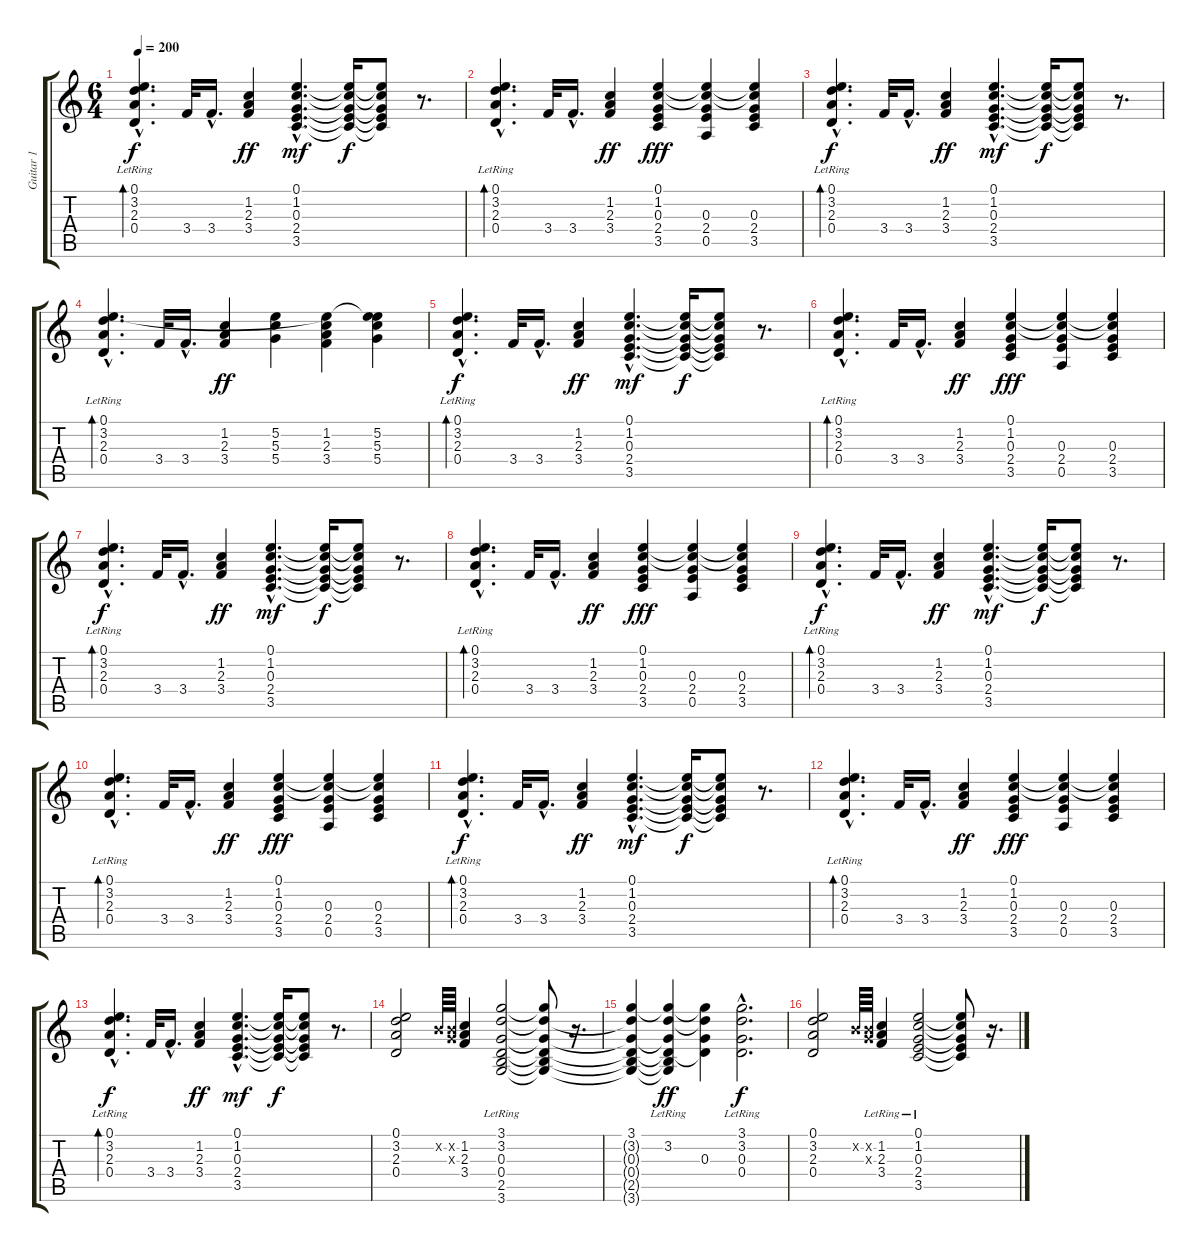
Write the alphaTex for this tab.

\track ("Guitar 1" "Guitar 1") {instrument electricguitarjazz}
\staff {score tabs}
\tuning (E4 B3 G3 D3 A2 E2) {hide}
\ts (6 4)
\tempo 200
\clef g2
\ks c
(0.1{hac} 3.2{hac} 2.3{hac lr} 0.4{hac}).4{d bd 30 dy f instrument electricguitarjazz} 3.4.32 3.4{hac}.16{d} (1.2 2.3 3.4).4{dy ff} (0.1{hac} 1.2{hac} 0.3{hac} 2.4{hac} 3.5{hac}).4{d dy mf} (0.1{t} 1.2{t} 0.3{t} 2.4{t} 3.5{t}).16{dy f} (0.1{t} 1.2{t} 0.3{t} 2.4{t} 3.5{t}).8 r.8{d} |
(0.1{hac} 3.2{hac} 2.3{hac lr} 0.4{hac}).4{d bd 30} 3.4.32 3.4{hac}.16{d} (1.2 2.3 3.4).4{dy ff} (0.1 1.2 0.3 2.4 3.5).4{dy fff} (0.1{t} 1.2{t} 0.3 2.4 0.5).4 (0.1{t} 1.2{t} 0.3 2.4 3.5).4 |
(0.1{hac} 3.2{hac} 2.3{hac lr} 0.4{hac}).4{d bd 30 dy f} 3.4.32 3.4{hac}.16{d} (1.2 2.3 3.4).4{dy ff} (0.1{hac} 1.2{hac} 0.3{hac} 2.4{hac} 3.5{hac}).4{d dy mf} (0.1{t} 1.2{t} 0.3{t} 2.4{t} 3.5{t}).16{dy f} (0.1{t} 1.2{t} 0.3{t} 2.4{t} 3.5{t}).8 r.8{d} |
(0.1{hac} 3.2{hac} 2.3{hac lr} 0.4{hac}).4{d bd 30} 3.4.32 3.4{hac}.16{d} (1.2 2.3 3.4).4{dy ff} (5.2 5.3 5.4).4 (0.1{t} 1.2 2.3 3.4).4 (0.1{t} 5.2 5.3 5.4).4 |
(0.1{hac} 3.2{hac} 2.3{hac lr} 0.4{hac}).4{d bd 30 dy f} 3.4.32 3.4{hac}.16{d} (1.2 2.3 3.4).4{dy ff} (0.1{hac} 1.2{hac} 0.3{hac} 2.4{hac} 3.5{hac}).4{d dy mf} (0.1{t} 1.2{t} 0.3{t} 2.4{t} 3.5{t}).16{dy f} (0.1{t} 1.2{t} 0.3{t} 2.4{t} 3.5{t}).8 r.8{d} |
(0.1{hac} 3.2{hac} 2.3{hac lr} 0.4{hac}).4{d bd 30} 3.4.32 3.4{hac}.16{d} (1.2 2.3 3.4).4{dy ff} (0.1 1.2 0.3 2.4 3.5).4{dy fff} (0.1{t} 1.2{t} 0.3 2.4 0.5).4 (0.1{t} 1.2{t} 0.3 2.4 3.5).4 |
(0.1{hac} 3.2{hac} 2.3{hac lr} 0.4{hac}).4{d bd 30 dy f} 3.4.32 3.4{hac}.16{d} (1.2 2.3 3.4).4{dy ff} (0.1{hac} 1.2{hac} 0.3{hac} 2.4{hac} 3.5{hac}).4{d dy mf} (0.1{t} 1.2{t} 0.3{t} 2.4{t} 3.5{t}).16{dy f} (0.1{t} 1.2{t} 0.3{t} 2.4{t} 3.5{t}).8 r.8{d} |
(0.1{hac} 3.2{hac} 2.3{hac lr} 0.4{hac}).4{d bd 30} 3.4.32 3.4{hac}.16{d} (1.2 2.3 3.4).4{dy ff} (0.1 1.2 0.3 2.4 3.5).4{dy fff} (0.1{t} 1.2{t} 0.3 2.4 0.5).4 (0.1{t} 1.2{t} 0.3 2.4 3.5).4 |
(0.1{hac} 3.2{hac} 2.3{hac lr} 0.4{hac}).4{d bd 30 dy f} 3.4.32 3.4{hac}.16{d} (1.2 2.3 3.4).4{dy ff} (0.1{hac} 1.2{hac} 0.3{hac} 2.4{hac} 3.5{hac}).4{d dy mf} (0.1{t} 1.2{t} 0.3{t} 2.4{t} 3.5{t}).16{dy f} (0.1{t} 1.2{t} 0.3{t} 2.4{t} 3.5{t}).8 r.8{d} |
(0.1{hac} 3.2{hac} 2.3{hac lr} 0.4{hac}).4{d bd 30} 3.4.32 3.4{hac}.16{d} (1.2 2.3 3.4).4{dy ff} (0.1 1.2 0.3 2.4 3.5).4{dy fff} (0.1{t} 1.2{t} 0.3 2.4 0.5).4 (0.1{t} 1.2{t} 0.3 2.4 3.5).4 |
(0.1{hac} 3.2{hac} 2.3{hac lr} 0.4{hac}).4{d bd 30 dy f} 3.4.32 3.4{hac}.16{d} (1.2 2.3 3.4).4{dy ff} (0.1{hac} 1.2{hac} 0.3{hac} 2.4{hac} 3.5{hac}).4{d dy mf} (0.1{t} 1.2{t} 0.3{t} 2.4{t} 3.5{t}).16{dy f} (0.1{t} 1.2{t} 0.3{t} 2.4{t} 3.5{t}).8 r.8{d} |
(0.1{hac} 3.2{hac} 2.3{hac lr} 0.4{hac}).4{d bd 30} 3.4.32 3.4{hac}.16{d} (1.2 2.3 3.4).4{dy ff} (0.1 1.2 0.3 2.4 3.5).4{dy fff} (0.1{t} 1.2{t} 0.3 2.4 0.5).4 (0.1{t} 1.2{t} 0.3 2.4 3.5).4 |
(0.1{hac} 3.2{hac} 2.3{hac lr} 0.4{hac}).4{d bd 30 dy f} 3.4.32 3.4{hac}.16{d} (1.2 2.3 3.4).4{dy ff} (0.1{hac} 1.2{hac} 0.3{hac} 2.4{hac} 3.5{hac}).4{d dy mf} (0.1{t} 1.2{t} 0.3{t} 2.4{t} 3.5{t}).16{dy f} (0.1{t} 1.2{t} 0.3{t} 2.4{t} 3.5{t}).8 r.8{d} |
(0.1 3.2 2.3 0.4).2 0.2{x}.64 (0.2{x} 0.3{x}).64 (1.2 2.3 3.4).4 (3.1{lr} 3.2{lr} 0.3{lr} 0.4{lr} 2.5 3.6).2 (3.1{t} 3.2{t} 0.3{t} 0.4{t} 2.5{t} 3.6{t}).8 r.16{d} |
(3.1 3.2{t} 0.3{t} 0.4{t} 2.5{t} 3.6{t}).4 (3.1{t} 3.2{lr} 0.3{t} 0.4{t} 2.5{t} 3.6{t}).4{dy ff} (3.1{t} 3.2{t} 0.3 0.4{t}).4 (3.1{hac lr} 3.2{hac lr} 0.3{hac lr} 0.4{hac lr}).2{d dy f} |
(0.1 3.2 2.3 0.4).2 0.2{x}.64 (0.2{x} 0.3{x}).64 (1.2{lr} 2.3{lr} 3.4{lr}).4 (0.1{lr} 1.2{lr} 0.3{lr} 2.4{lr} 3.5).2 (0.1{t} 1.2{t} 0.3{t} 2.4{t} 3.5{t}).8 r.16{d}
